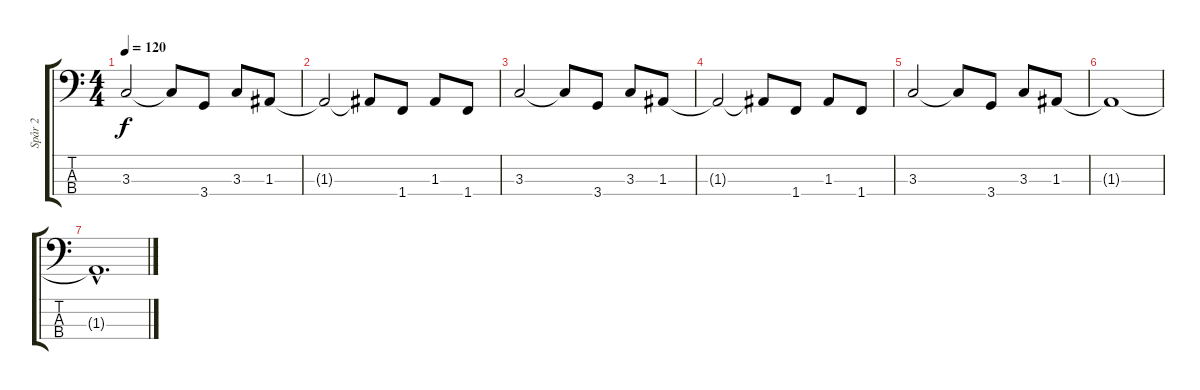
\track ("Spår 2" "Spår 2") {instrument electricbassfinger}
\staff {score tabs}
\tuning (G2 D2 A1 E1) {hide}
\ts (4 4)
\tempo 120
\clef f4
\ks c
3.3.2{dy f} 3.3{t}.8 3.4.8 3.3.8 1.3.8 |
1.3{t}.2 1.3{t}.8 1.4.8 1.3.8 1.4.8 |
3.3.2 3.3{t}.8 3.4.8 3.3.8 1.3.8 |
1.3{t}.2 1.3{t}.8 1.4.8 1.3.8 1.4.8 |
3.3.2 3.3{t}.8 3.4.8 3.3.8 1.3.8 |
1.3{t}.1 |
1.3{hac t}.1{d}
